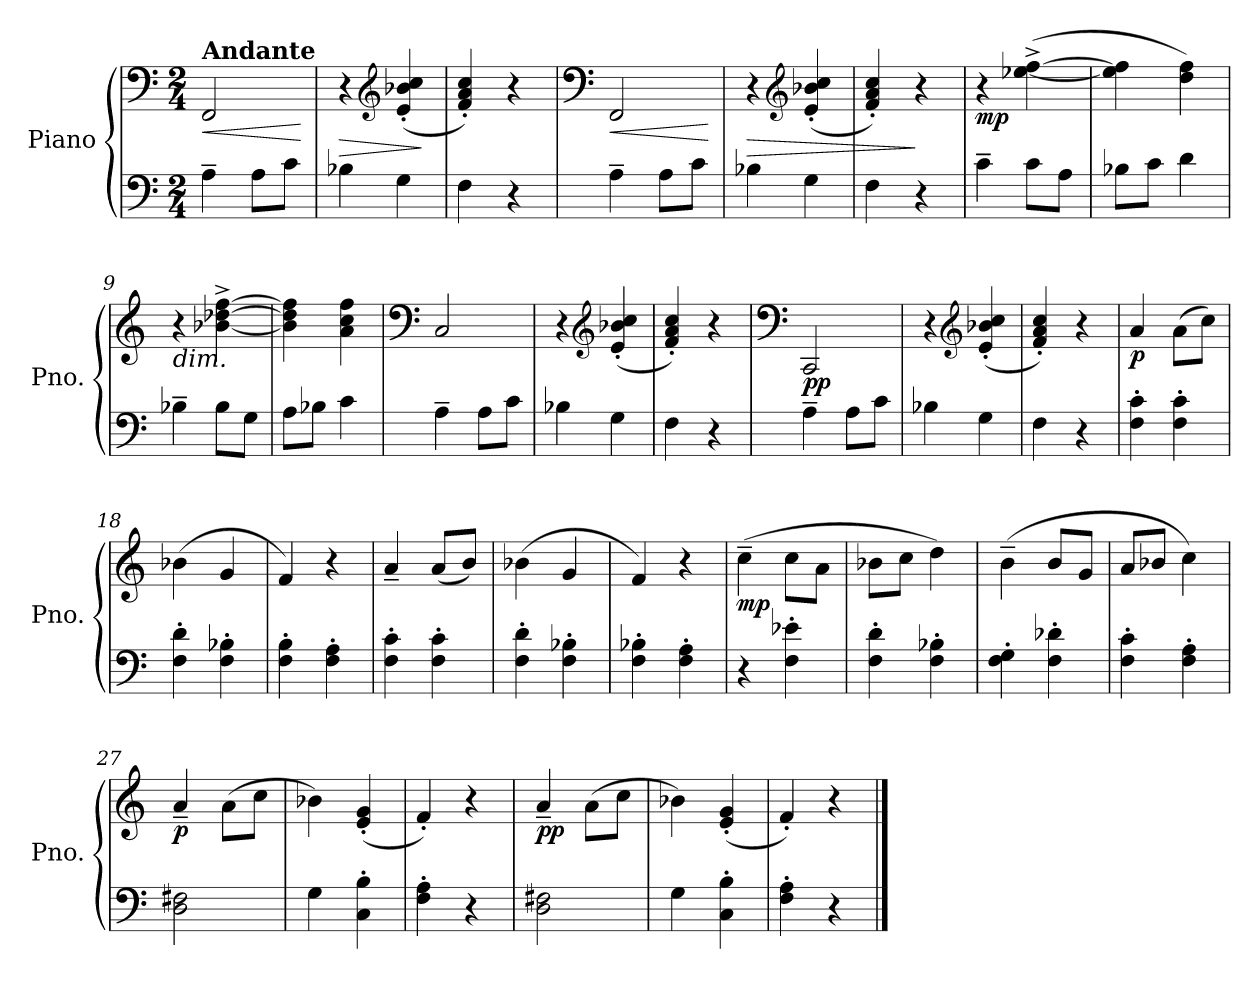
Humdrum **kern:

**kern	**kern	**dynam
*part1	*part1	*part1
*staff2	*staff1	*staff1/2
*I"Piano	*	*
*I'Pno.	*	*
*clefF4	*clefF4	*
*k[]	*k[]	*
*M2/4	*M2/4	*
=1	=1	=1
!	!LO:TX:a:B:t=Andante	!
!	!	!LO:HP:b
4A~\	2FF/	<
8A\L	.	.
8c\J	.	.
.	.	[
=2	=2	=2
!	!	!LO:HP:b
4B-X\	4r	>
*	*clefG2	*
4G\	(<4e/' 4b-X/' 4cc/'	.
.	.	]
=3	=3	=3
4F\	4f/' 4a/' 4cc/')	.
4r	4r	.
=4	=4	=4
*	*clefF4	*
!	!	!LO:HP:b
4A~\	2FF/	<
8A\L	.	.
8c\J	.	.
.	.	[
=5	=5	=5
!	!	!LO:HP:b
4B-X\	4r	>
*	*clefG2	*
4G\	(<4e/' 4b-X/' 4cc/'	.
=6	=6	=6
4F\	4f/' 4a/' 4cc/')	.
4r	4r	]
=7	=7	=7
!	!	!LO:DY:b
4c~\	4r	mp
8c\L	(<[4ee-X\^ [4ff\^	.
8A\J	.	.
=8	=8	=8
8B-X\L	4ee-\] 4ff\]	.
8c\J	.	.
4d\	4dd\ 4ff\)	.
!!LO:LB:g=z
=9	=9	=9
!	!LO:TX:b:i:t=dim.	!
4B-X~\	4r	.
8B-\L	[4b-X\^ [4dd-X\^ [4ff\^	.
8G\J	.	.
=10	=10	=10
8A\L	4b-\] 4dd-\] 4ff\]	.
8B-X\J	.	.
4c\	4a\ 4cc\ 4ff\	.
=11	=11	=11
*	*clefF4	*
4A~\	2C/	.
8A\L	.	.
8c\J	.	.
=12	=12	=12
4B-X\	4r	.
*	*clefG2	*
4G\	(<4e/' 4b-X/' 4cc/'	.
=13	=13	=13
4F\	4f/' 4a/' 4cc/')	.
4r	4r	.
=14	=14	=14
*	*clefF4	*
!	!	!LO:DY:b
4A~\	2CC/	pp
8A\L	.	.
8c\J	.	.
=15	=15	=15
4B-X\	4r	.
*	*clefG2	*
4G\	(<4e/' 4b-X/' 4cc/'	.
=16	=16	=16
4F\	4f/' 4a/' 4cc/')	.
4r	4r	.
!!LO:LB:g=z
=17	=17	=17
!	!	!LO:DY:b
4F\' 4c\'	4a/	p
4F\' 4c\'	(>8a\L	.
.	8cc\J)	.
=18	=18	=18
4F\' 4d\'	(>4b-X\	.
4F\' 4B-X\'	4g/	.
=19	=19	=19
4F\' 4B\'	4f/)	.
4F\' 4A\'	4r	.
=20	=20	=20
4F\' 4c\'	4a~/	.
4F\' 4c\'	(<8a/L	.
.	8b/J)	.
=21	=21	=21
4F\' 4d\'	(>4b-X\	.
4F\' 4B-X\'	4g/	.
=22	=22	=22
4F\' 4B-X\'	4f/)	.
4F\' 4A\'	4r	.
=23	=23	=23
!	!	!LO:DY:b
4r	(>4cc~\	mp
4F\' 4e-X\'	8cc\L	.
.	8a\J	.
=24	=24	=24
4F\' 4d\'	8b-X\L	.
.	8cc\J	.
4F\' 4B-X\'	4dd\)	.
!!LO:LB:g=z
=25	=25	=25
4F\' 4G\'	(>4b~\	.
4F\' 4d-X\'	8b/L	.
.	8g/J	.
=26	=26	=26
4F\' 4c\'	8a/L	.
.	8b-X/J	.
4F\' 4A\'	4cc\)	.
=27	=27	=27
!	!	!LO:DY:b
2D\ 2F#X\	4a~/	p
.	(>8a\L	.
.	8cc\J	.
=28	=28	=28
4G\	4b-X\)	.
4C\' 4B\'	(<4e/' 4g/'	.
=29	=29	=29
4F\' 4A\'	4f'/)	.
4r	4r	.
=30	=30	=30
!	!	!LO:DY:b
2D\ 2F#X\	4a~/	pp
.	(>8a\L	.
.	8cc\J	.
=31	=31	=31
4G\	4b-X\)	.
4C\' 4B\'	(<4e/' 4g/'	.
=32	=32	=32
4F\' 4A\'	4f'/)	.
4r	4r	.
==	==	==
*-	*-	*-
